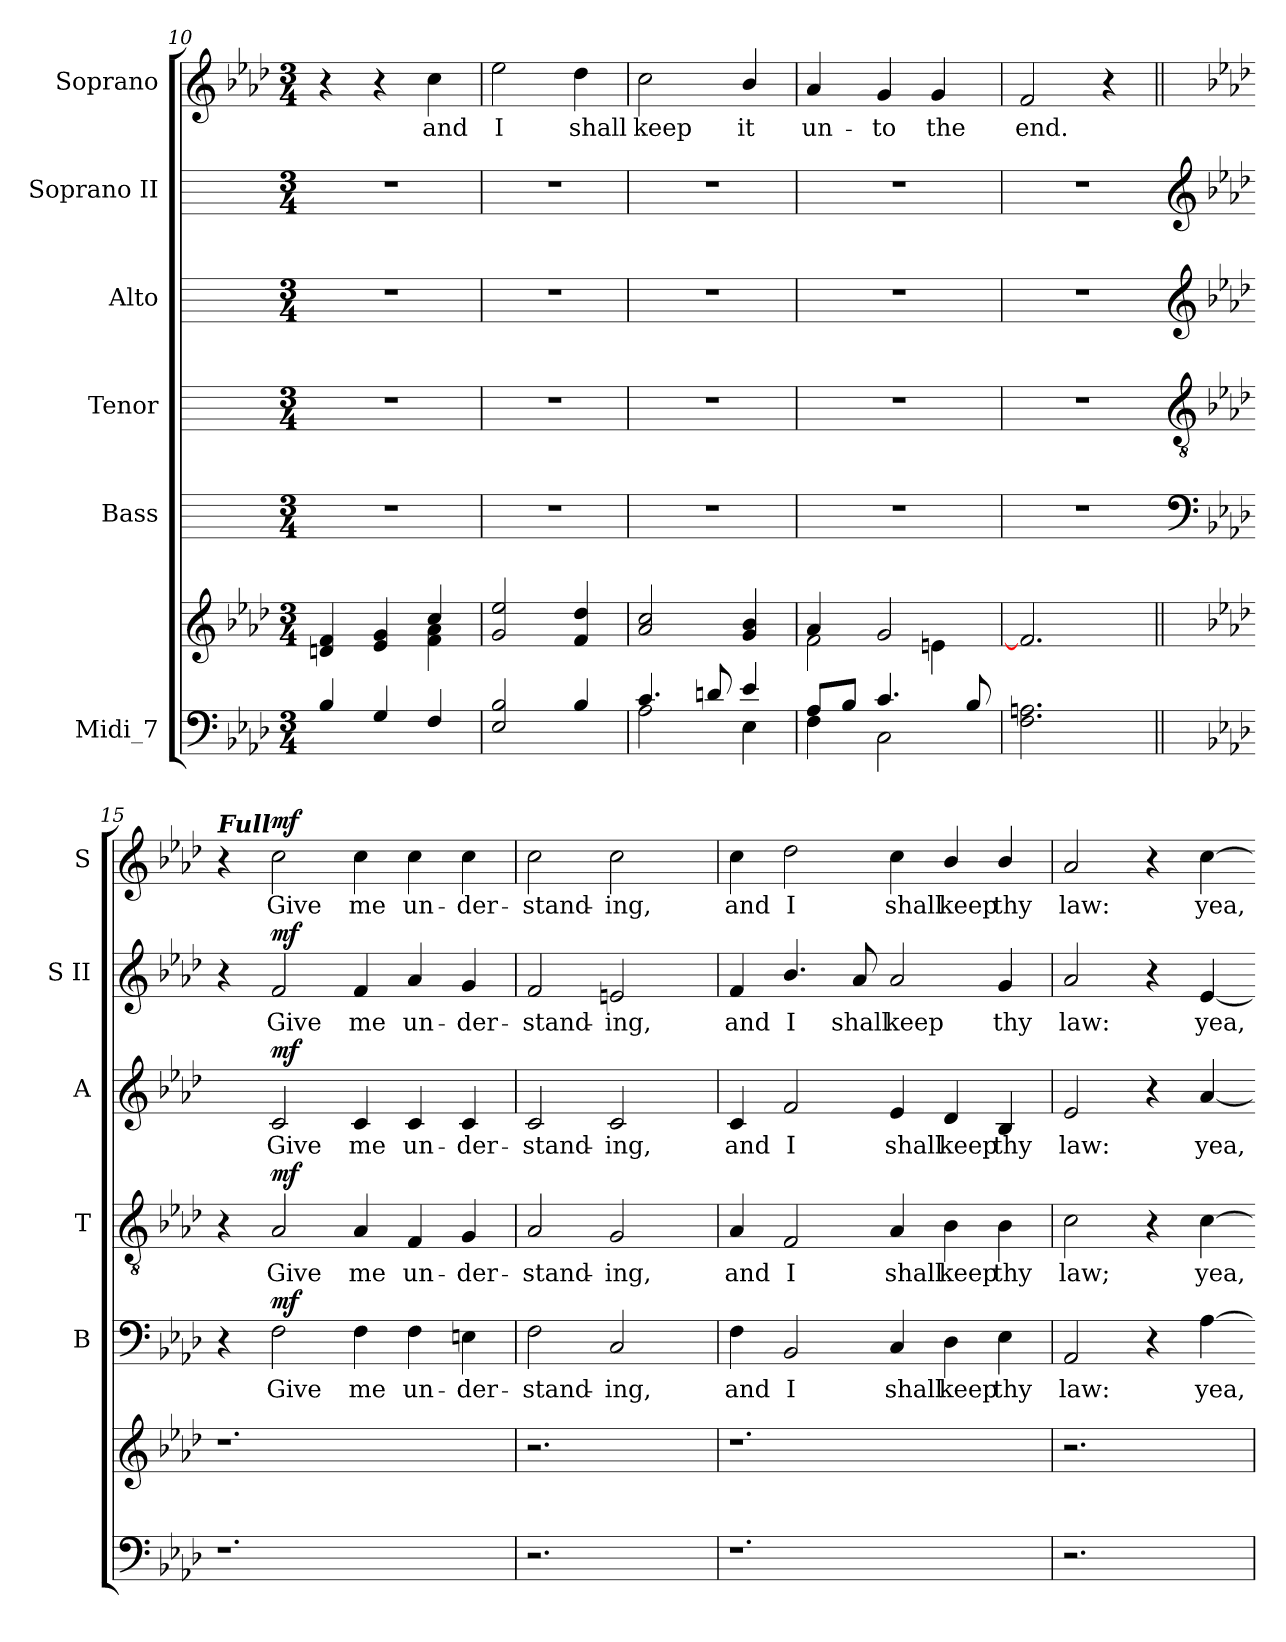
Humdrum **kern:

**kern	**kern	**kern	**text	**dynam	**kern	**text	**dynam	**kern	**text	**dynam	**kern	**text	**dynam	**kern	**text	**dynam
*part6	*part6	*part5	*part5	*part5	*part4	*part4	*part4	*part3	*part3	*part3	*part2	*part2	*part2	*part1	*part1	*part1
*staff7	*staff6	*staff5	*staff5	*staff5	*staff4	*staff4	*staff4	*staff3	*staff3	*staff3	*staff2	*staff2	*staff2	*staff1	*staff1	*staff1
*I"Midi_7	*	*I"Bass	*	*	*I"Tenor	*	*	*I"Alto	*	*	*I"Soprano II	*	*	*I"Soprano	*	*
*	*	*I'B	*	*	*I'T	*	*	*I'A	*	*	*I'S II	*	*	*I'S	*	*
*clefF4	*clefG2	*	*	*	*	*	*	*	*	*	*	*	*	*clefG2	*	*
*k[b-e-a-d-]	*k[b-e-a-d-]	*	*	*	*	*	*	*	*	*	*	*	*	*k[b-e-a-d-]	*	*
*A-:	*A-:	*	*	*	*	*	*	*	*	*	*	*	*	*A-:	*	*
*M3/4	*M3/4	*M3/4	*	*	*M3/4	*	*	*M3/4	*	*	*M3/4	*	*	*M3/4	*	*
=10	=10	=10	=10	=10	=10	=10	=10	=10	=10	=10	=10	=10	=10	=10	=10	=10
*^	*	*	*	*	*	*	*	*	*	*	*	*	*	*	*	*
!	!LO:N:vis=1	!	!	!	!	!	!	!	!	!	!	!	!	!	!	!	!
*	*	*^	*	*	*	*	*	*	*	*	*	*	*	*	*	*	*
4B-	2.ryy	4dn/ 4f/	2ryy	2.r	.	.	2.r	.	.	2.r	.	.	2.r	.	.	4r	.	.
4G	.	4e-/ 4g/	.	.	.	.	.	.	.	.	.	.	.	.	.	4r	.	.
!	!	!	!	!	!	!	!	!	!	!	!	!	!	!	!	!	!LO:LY:b	!
4F	.	4cc/	4f\ 4a-\	.	.	.	.	.	.	.	.	.	.	.	.	4cc	and	.
=11	=11	=11	=11	=11	=11	=11	=11	=11	=11	=11	=11	=11	=11	=11	=11	=11	=11	=11
!	!LO:N:vis=1	!	!	!	!	!	!	!	!	!	!	!	!	!	!	!	!LO:LY:b	!
2E- 2B-	2.ryy	2g/ 2ee-/	2ryy	2.r	.	.	2.r	.	.	2.r	.	.	2.r	.	.	2ee-	I	.
!	!	!	!	!	!	!	!	!	!	!	!	!	!	!	!	!	!LO:LY:b	!
4B-	.	4f/ 4dd-/	4ryy	.	.	.	.	.	.	.	.	.	.	.	.	4dd-	shall	.
=12	=12	=12	=12	=12	=12	=12	=12	=12	=12	=12	=12	=12	=12	=12	=12	=12	=12	=12
!	!	!	!	!	!	!	!	!	!	!	!	!	!	!	!	!	!LO:LY:b	!
4.c/	2A-\	2a-/ 2cc/	2ryy	2.r	.	.	2.r	.	.	2.r	.	.	2.r	.	.	2cc	keep	.
8dn/	.	.	.	.	.	.	.	.	.	.	.	.	.	.	.	.	.	.
!	!	!	!	!	!	!	!	!	!	!	!	!	!	!	!	!	!LO:LY:b	!
4e-/	4E-\	4g/ 4b-/	4ryy	.	.	.	.	.	.	.	.	.	.	.	.	4b-/	it	.
=13	=13	=13	=13	=13	=13	=13	=13	=13	=13	=13	=13	=13	=13	=13	=13	=13	=13	=13
!	!	!	!	!	!	!	!	!	!	!	!	!	!	!	!	!	!LO:LY:b	!
8A-/L	4F\	4a-/	2f\	2.r	.	.	2.r	.	.	2.r	.	.	2.r	.	.	4a-	un-	.
8B-/J	.	.	.	.	.	.	.	.	.	.	.	.	.	.	.	.	.	.
!	!	!	!	!	!	!	!	!	!	!	!	!	!	!	!	!	!LO:LY:b	!
4.c/	2C\	2g/	.	.	.	.	.	.	.	.	.	.	.	.	.	4g	-to	.
!	!	!	!	!	!	!	!	!	!	!	!	!	!	!	!	!	!LO:LY:b	!
.	.	.	4en\	.	.	.	.	.	.	.	.	.	.	.	.	4g	the	.
8B-/	.	.	.	.	.	.	.	.	.	.	.	.	.	.	.	.	.	.
=14	=14	=14	=14	=14	=14	=14	=14	=14	=14	=14	=14	=14	=14	=14	=14	=14	=14	=14
!	!	!	!	!	!	!	!	!	!	!	!	!	!	!	!	!	!LO:LY:b	!
2.F 2.An	2ryy	2.f/]	2ryy	2.r	.	.	2.r	.	.	2.r	.	.	2.r	.	.	2f	end.	.
.	4ryy	.	4ryy	.	.	.	.	.	.	.	.	.	.	.	.	4r	.	.
*v	*v	*	*	*	*	*	*	*	*	*	*	*	*	*	*	*	*	*
*	*v	*v	*	*	*	*	*	*	*	*	*	*	*	*	*	*	*
!!LO:LB:g=z
=15||	=15||	=15	=15||	=15||	=15	=15||	=15||	=15	=15||	=15||	=15	=15||	=15||	=15||	=15||	=15||
*	*	*clefF4	*	*	*clefGv2	*	*	*clefG2	*	*	*clefG2	*	*	*	*	*
*	*	*k[b-e-a-d-]	*	*	*k[b-e-a-d-]	*	*	*k[b-e-a-d-]	*	*	*k[b-e-a-d-]	*	*	*	*	*
*	*	*A-:	*	*	*A-:	*	*	*A-:	*	*	*A-:	*	*	*	*	*
*^	*^	*	*	*	*	*	*	*	*	*	*	*	*	*	*	*
!	!	!	!	!	!	!	!	!	!	!	!	!	!	!	!	!LO:TX:a:Bi:t=Full	!	!
*v	*v	*	*	*	*	*	*	*	*	*	*	*	*	*	*	*	*	*
*	*v	*v	*	*	*	*	*	*	*	*	*	*	*	*	*	*	*
1.r	1.r	4r	.	.	4r	.	.	4ryy	.	.	4r	.	.	4r	.	.
!	!	!	!LO:LY:b	!LO:DY:b	!	!LO:LY:b	!LO:DY:b	!	!LO:LY:b	!LO:DY:b	!	!LO:LY:b	!LO:DY:b	!	!LO:LY:b	!LO:DY:b
.	.	2F	Give	mf	2A-	Give	mf	2c	Give	mf	2f	Give	mf	2cc	Give	mf
!	!	!	!LO:LY:b	!	!	!LO:LY:b	!	!	!LO:LY:b	!	!	!LO:LY:b	!	!	!LO:LY:b	!
.	.	4F	me	.	4A-	me	.	4c	me	.	4f	me	.	4cc	me	.
!	!	!	!LO:LY:b	!	!	!LO:LY:b	!	!	!LO:LY:b	!	!	!LO:LY:b	!	!	!LO:LY:b	!
.	.	4F	un-	.	4F	un-	.	4c	un-	.	4a-	un-	.	4cc	un-	.
!	!	!	!LO:LY:b	!	!	!LO:LY:b	!	!	!LO:LY:b	!	!	!LO:LY:b	!	!	!LO:LY:b	!
.	.	4En	-der-	.	4G	-der-	.	4c	-der-	.	4g	-der-	.	4cc	-der-	.
=16	=16	=16	=16	=16	=16	=16	=16	=16	=16	=16	=16	=16	=16	=16	=16	=16
!	!	!	!LO:LY:b	!	!	!LO:LY:b	!	!	!LO:LY:b	!	!	!LO:LY:b	!	!	!LO:LY:b	!
2.r	2.r	2F	-stand-	.	2A-	-stand-	.	2c	-stand-	.	2f	-stand-	.	2cc	-stand-	.
!	!	!	!LO:LY:b	!	!	!LO:LY:b	!	!	!LO:LY:b	!	!	!LO:LY:b	!	!	!LO:LY:b	!
.	.	2C	-ing,	.	2G	-ing,	.	2c	-ing,	.	2en	-ing,	.	2cc	-ing,	.
4ryy	4ryy	.	.	.	.	.	.	.	.	.	.	.	.	.	.	.
=17	=17	=17	=17	=17	=17	=17	=17	=17	=17	=17	=17	=17	=17	=17	=17	=17
!	!	!	!LO:LY:b	!	!	!LO:LY:b	!	!	!LO:LY:b	!	!	!LO:LY:b	!	!	!LO:LY:b	!
1.r	1.r	4F	and	.	4A-	and	.	4c	and	.	4f	and	.	4cc	and	.
!	!	!	!LO:LY:b	!	!	!LO:LY:b	!	!	!LO:LY:b	!	!	!LO:LY:b	!	!	!LO:LY:b	!
.	.	2BB-	I	.	2F	I	.	2f	I	.	4.b-/	I	.	2dd-	I	.
!	!	!	!	!	!	!	!	!	!	!	!	!LO:LY:b	!	!	!	!
.	.	.	.	.	.	.	.	.	.	.	8a-	shall	.	.	.	.
!	!	!	!LO:LY:b	!	!	!LO:LY:b	!	!	!LO:LY:b	!	!	!LO:LY:b	!	!	!LO:LY:b	!
.	.	4C	shall	.	4A-	shall	.	4e-	shall	.	2a-	keep	.	4cc	shall	.
!	!	!	!LO:LY:b	!	!	!LO:LY:b	!	!	!LO:LY:b	!	!	!	!	!	!LO:LY:b	!
.	.	4D-	keep	.	4B-	keep	.	4d-	keep	.	.	.	.	4b-/	keep	.
!	!	!	!LO:LY:b	!	!	!LO:LY:b	!	!	!LO:LY:b	!	!	!LO:LY:b	!	!	!LO:LY:b	!
.	.	4E-	thy	.	4B-	thy	.	4B-	thy	.	4g	thy	.	4b-/	thy	.
=18	=18	=18	=18	=18	=18	=18	=18	=18	=18	=18	=18	=18	=18	=18	=18	=18
!	!	!	!LO:LY:b	!	!	!LO:LY:b	!	!	!LO:LY:b	!	!	!LO:LY:b	!	!	!LO:LY:b	!
2.r	2.r	2AA-	law:	.	2c	law;	.	2e-	law:	.	2a-	law:	.	2a-	law:	.
.	.	4r	.	.	4r	.	.	4r	.	.	4r	.	.	4r	.	.
!	!	!	!LO:LY:b	!	!	!LO:LY:b	!	!	!LO:LY:b	!	!	!LO:LY:b	!	!	!LO:LY:b	!
4ryy	4ryy	[4A-	yea,	.	[4c	yea,	.	[4a-	yea,	.	[4e-	yea,	.	[4cc	yea,	.
=	=	=-	=-	=-	=-	=-	=-	=-	=-	=-	=-	=-	=-	=-	=-	=-
*-	*-	*-	*-	*-	*-	*-	*-	*-	*-	*-	*-	*-	*-	*-	*-	*-
